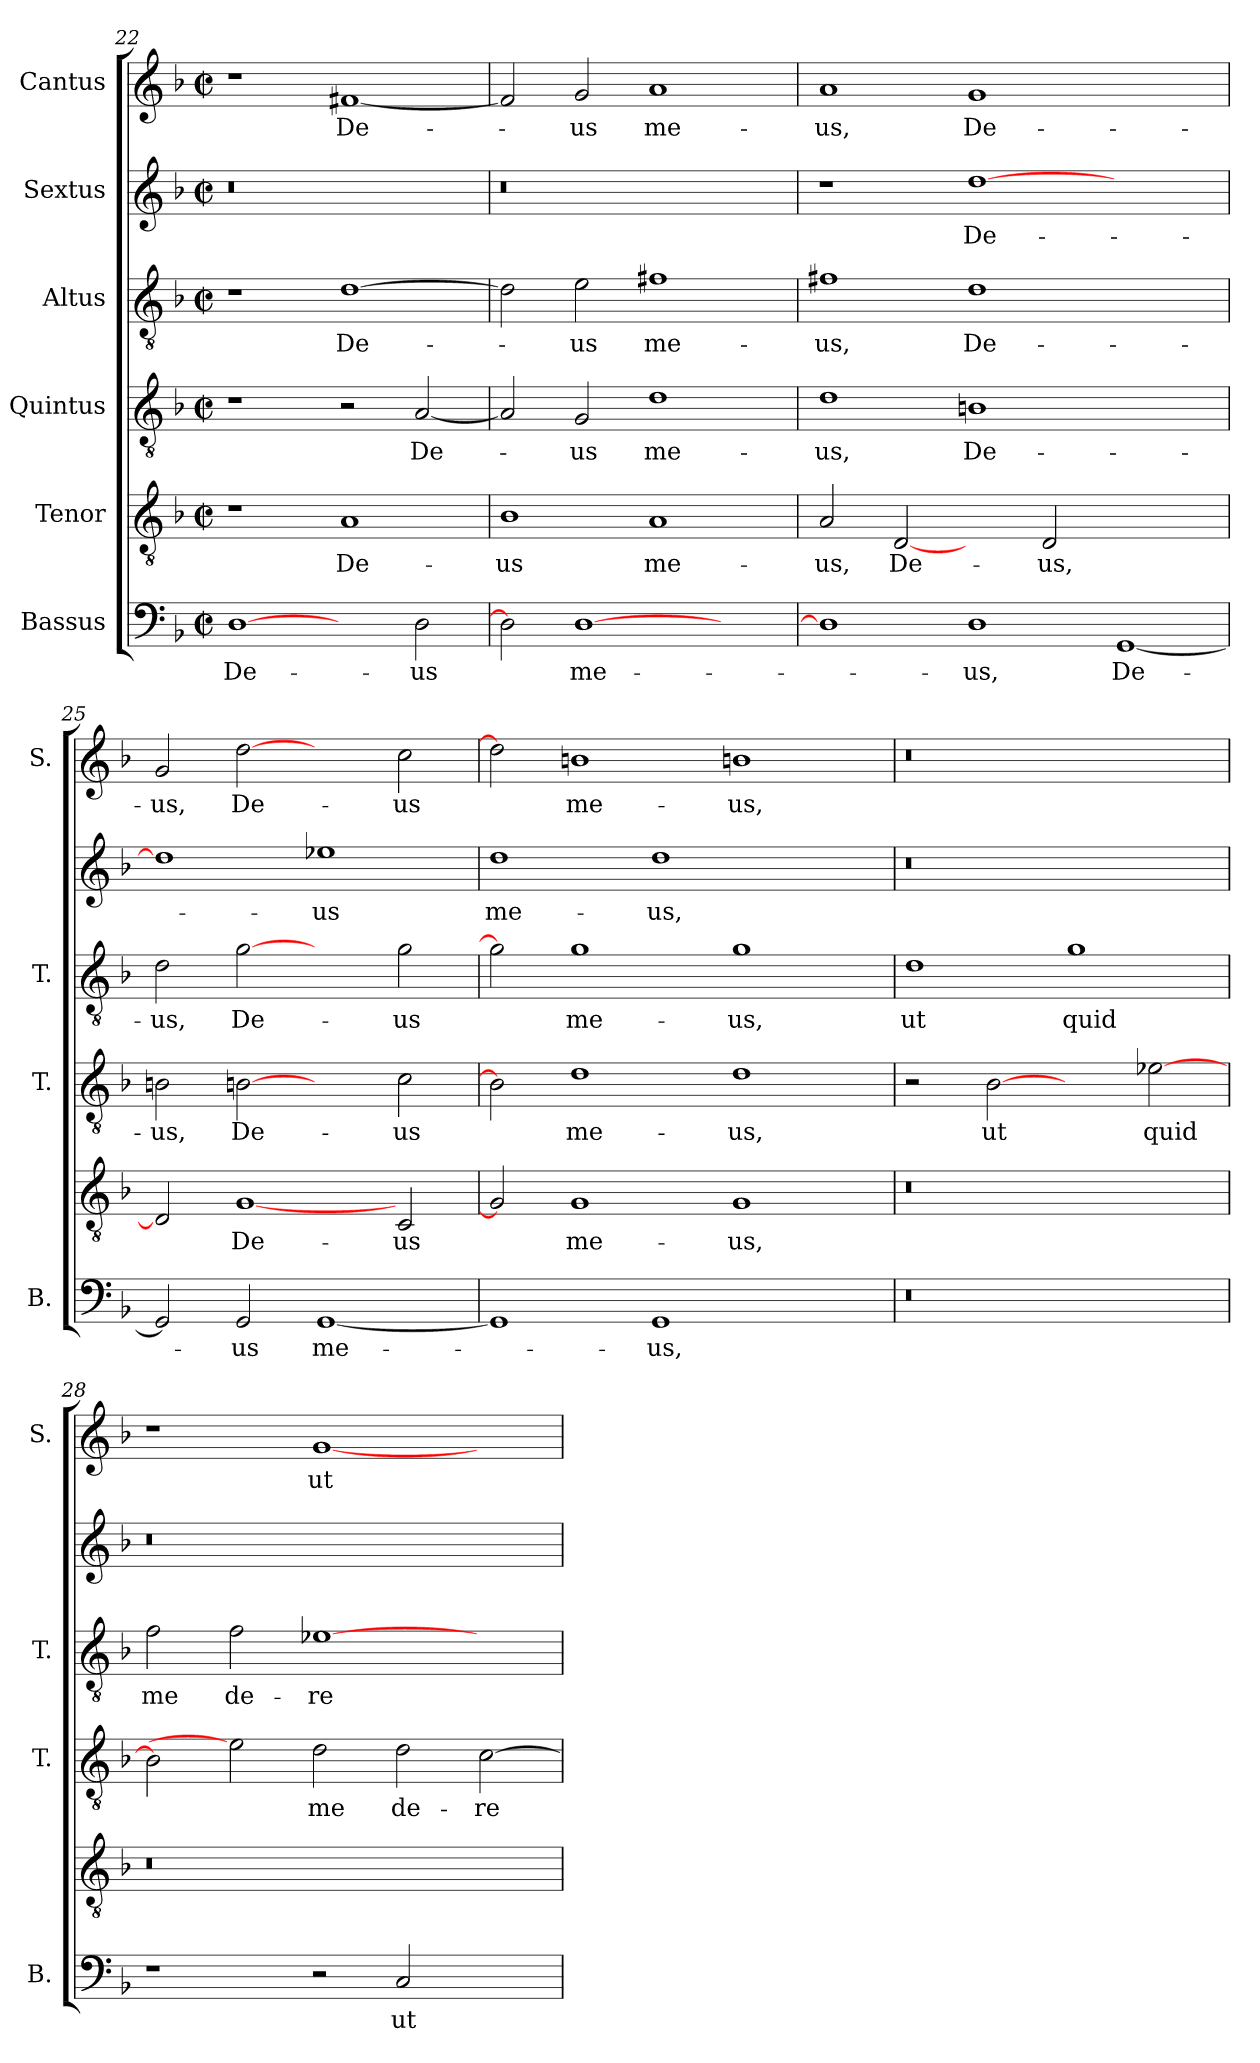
**kern	**text	**kern	**text	**kern	**text	**kern	**text	**kern	**text	**kern	**text
*part6	*part6	*part5	*part5	*part4	*part4	*part3	*part3	*part2	*part2	*part1	*part1
*staff6	*staff6	*staff5	*staff5	*staff4	*staff4	*staff3	*staff3	*staff2	*staff2	*staff1	*staff1
*I"Bassus	*	*I"Tenor	*	*I"Quintus	*	*I"Altus	*	*I"Sextus	*	*I"Cantus	*
*I'B.	*	*	*	*I'T.	*	*I'T.	*	*	*	*I'S.	*
*clefF4	*	*clefGv2	*	*clefGv2	*	*clefGv2	*	*clefG2	*	*clefG2	*
*k[b-]	*	*k[b-]	*	*k[b-]	*	*k[b-]	*	*k[b-]	*	*k[b-]	*
*F:	*	*F:	*	*F:	*	*F:	*	*F:	*	*F:	*
*M2/2	*	*M2/2	*	*M2/2	*	*M2/2	*	*M2/2	*	*M2/2	*
*met(c|)	*	*met(c|)	*	*met(c|)	*	*met(c|)	*	*met(c|)	*	*met(c|)	*
=22	=22	=22	=22	=22	=22	=22	=22	=22	=22	=22	=22
!	!	!	!	!	!	!	!	!LO:N:vis=0	!	!	!
[1D\	De-	1r	.	1r	.	1r	.	1r	.	1r	.
2ryy	.	1A/	De-	2r	.	[1d\	De-	1ryy	.	[1f#X/	De-
2D\	-us	.	.	[2A/	De-	.	.	.	.	.	.
=23	=23	=23	=23	=23	=23	=23	=23	=23	=23	=23	=23
!	!	!	!	!	!	!	!	!LO:N:vis=0	!	!	!
2D\]	.	1B-\	-us	2A/]	.	2d\]	.	1r	.	2f#/]	.
[1D\	me-	.	.	2G/	-us	2e\	-us	.	.	2g/	-us
.	.	1A/	me-	1d\	me-	1f#X\	me-	1ryy	.	1a/	me-
2ryy	.	.	.	.	.	.	.	.	.	.	.
=24	=24	=24	=24	=24	=24	=24	=24	=24	=24	=24	=24
1D\]	.	2A/	-us,	1d\	-us,	1f#X\	-us,	1r	.	1a/	-us,
.	.	[2D/	De-	.	.	.	.	.	.	.	.
1D\	-us,	2ryy	.	1Bn\	De-	1d\	De-	[1dd\	De-	1g/	De-
.	.	2D/	-us,	.	.	.	.	.	.	.	.
[1GG/	De-	1ryy	.	1ryy	.	1ryy	.	1ryy	.	1ryy	.
=25	=25	=25	=25	=25	=25	=25	=25	=25	=25	=25	=25
2GG/]	.	2D/]	.	2Bn\	-us,	2d\	-us,	1dd\]	.	2g/	-us,
2GG/	-us	[1G/	De-	[2Bn\	De-	[2g\	De-	.	.	[2dd\	De-
[1GG/	me-	.	.	2ryy	.	2ryy	.	1ee-X\	-us	2ryy	.
.	.	2C/	-us	2c\	-us	2g\	-us	.	.	2cc\	-us
=26	=26	=26	=26	=26	=26	=26	=26	=26	=26	=26	=26
1GG/]	.	2G/]	.	2B\]	.	2g\]	.	1dd\	me-	2dd\]	.
.	.	1G/	me-	1d\	me-	1g\	me-	.	.	1bn\	me-
1GG/	-us,	.	.	.	.	.	.	1dd\	-us,	.	.
.	.	1G/	-us,	1d\	-us,	1g\	-us,	.	.	1bn\	-us,
2ryy	.	.	.	.	.	.	.	2ryy	.	.	.
=27	=27	=27	=27	=27	=27	=27	=27	=27	=27	=27	=27
!LO:N:vis=0	!	!LO:N:vis=0	!	!	!	!	!	!LO:N:vis=0	!	!LO:N:vis=0	!
1r	.	1r	.	2r	.	1d\	ut	1r	.	1r	.
.	.	.	.	[2B-\	ut	.	.	.	.	.	.
1ryy	.	1ryy	.	2ryy	.	1g\	quid	1ryy	.	1ryy	.
.	.	.	.	[2e-X\	quid	.	.	.	.	.	.
=28	=28	=28	=28	=28	=28	=28	=28	=28	=28	=28	=28
!	!	!LO:N:vis=0	!	!	!	!	!	!LO:N:vis=0	!	!	!
1r	.	1r	.	2B-\]	.	2f\	me	1r	.	1r	.
.	.	.	.	2e-\]	.	2f\	de-	.	.	.	.
2r	.	1ryy	.	2d\	me	[1e-X\	-re-	1ryy	.	[1g/	ut
2C/	ut	.	.	2d\	de-	.	.	.	.	.	.
2ryy	.	2ryy	.	[2c\	-re-	2ryy	.	2ryy	.	2ryy	.
=	=	=	=	=	=	=	=	=	=	=	=
*-	*-	*-	*-	*-	*-	*-	*-	*-	*-	*-	*-
